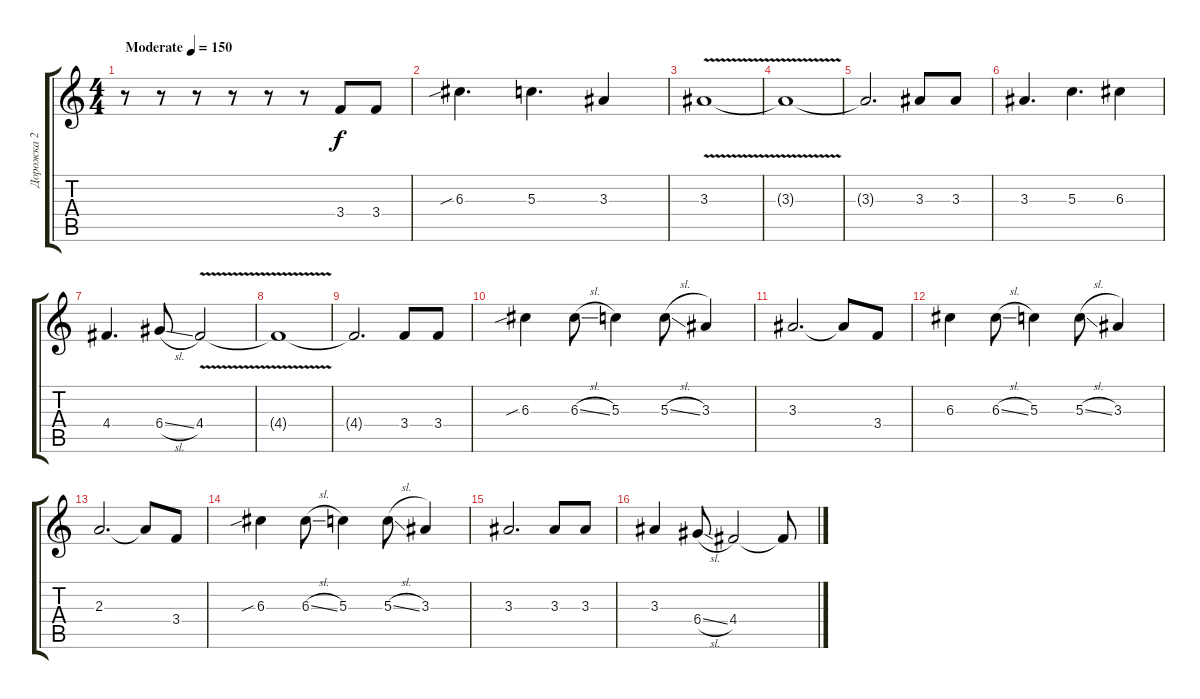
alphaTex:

\track ("Дорожка 2" "Дорожка 2") {instrument distortionguitar}
\staff {score tabs}
\tuning (E4 B3 G3 D3 A2 D2) {hide}
\ts (4 4)
\tempo (150 "Moderate")
\clef g2
\ks c
r.8{dy f instrument distortionguitar} r.8 r.8 r.8 r.8 r.8 3.4.8 3.4.8 |
6.3{sib}.4{d} 5.3.4{d} 3.3.4 |
3.3{v}.1 |
3.3{t}.1 |
3.3{t}.2{d} 3.3.8 3.3.8 |
3.3.4{d} 5.3.4{d} 6.3.4 |
4.4.4{d} 6.4{sl}.8 4.4{v}.2 |
4.4{t}.1 |
4.4{t}.2{d} 3.4.8 3.4.8 |
6.3{sib}.4 6.3{sl}.8 5.3.4 5.3{sl}.8 3.3.4 |
3.3.2{d} 3.3{t}.8 3.4.8 |
6.3.4 6.3{sl}.8 5.3.4 5.3{sl}.8 3.3.4 |
2.3.2{d} 2.3{t}.8 3.4.8 |
6.3{sib}.4 6.3{sl}.8 5.3.4 5.3{sl}.8 3.3.4 |
3.3.2{d} 3.3.8 3.3.8 |
3.3.4 6.4{sl}.8 4.4.2 4.4{t}.8
